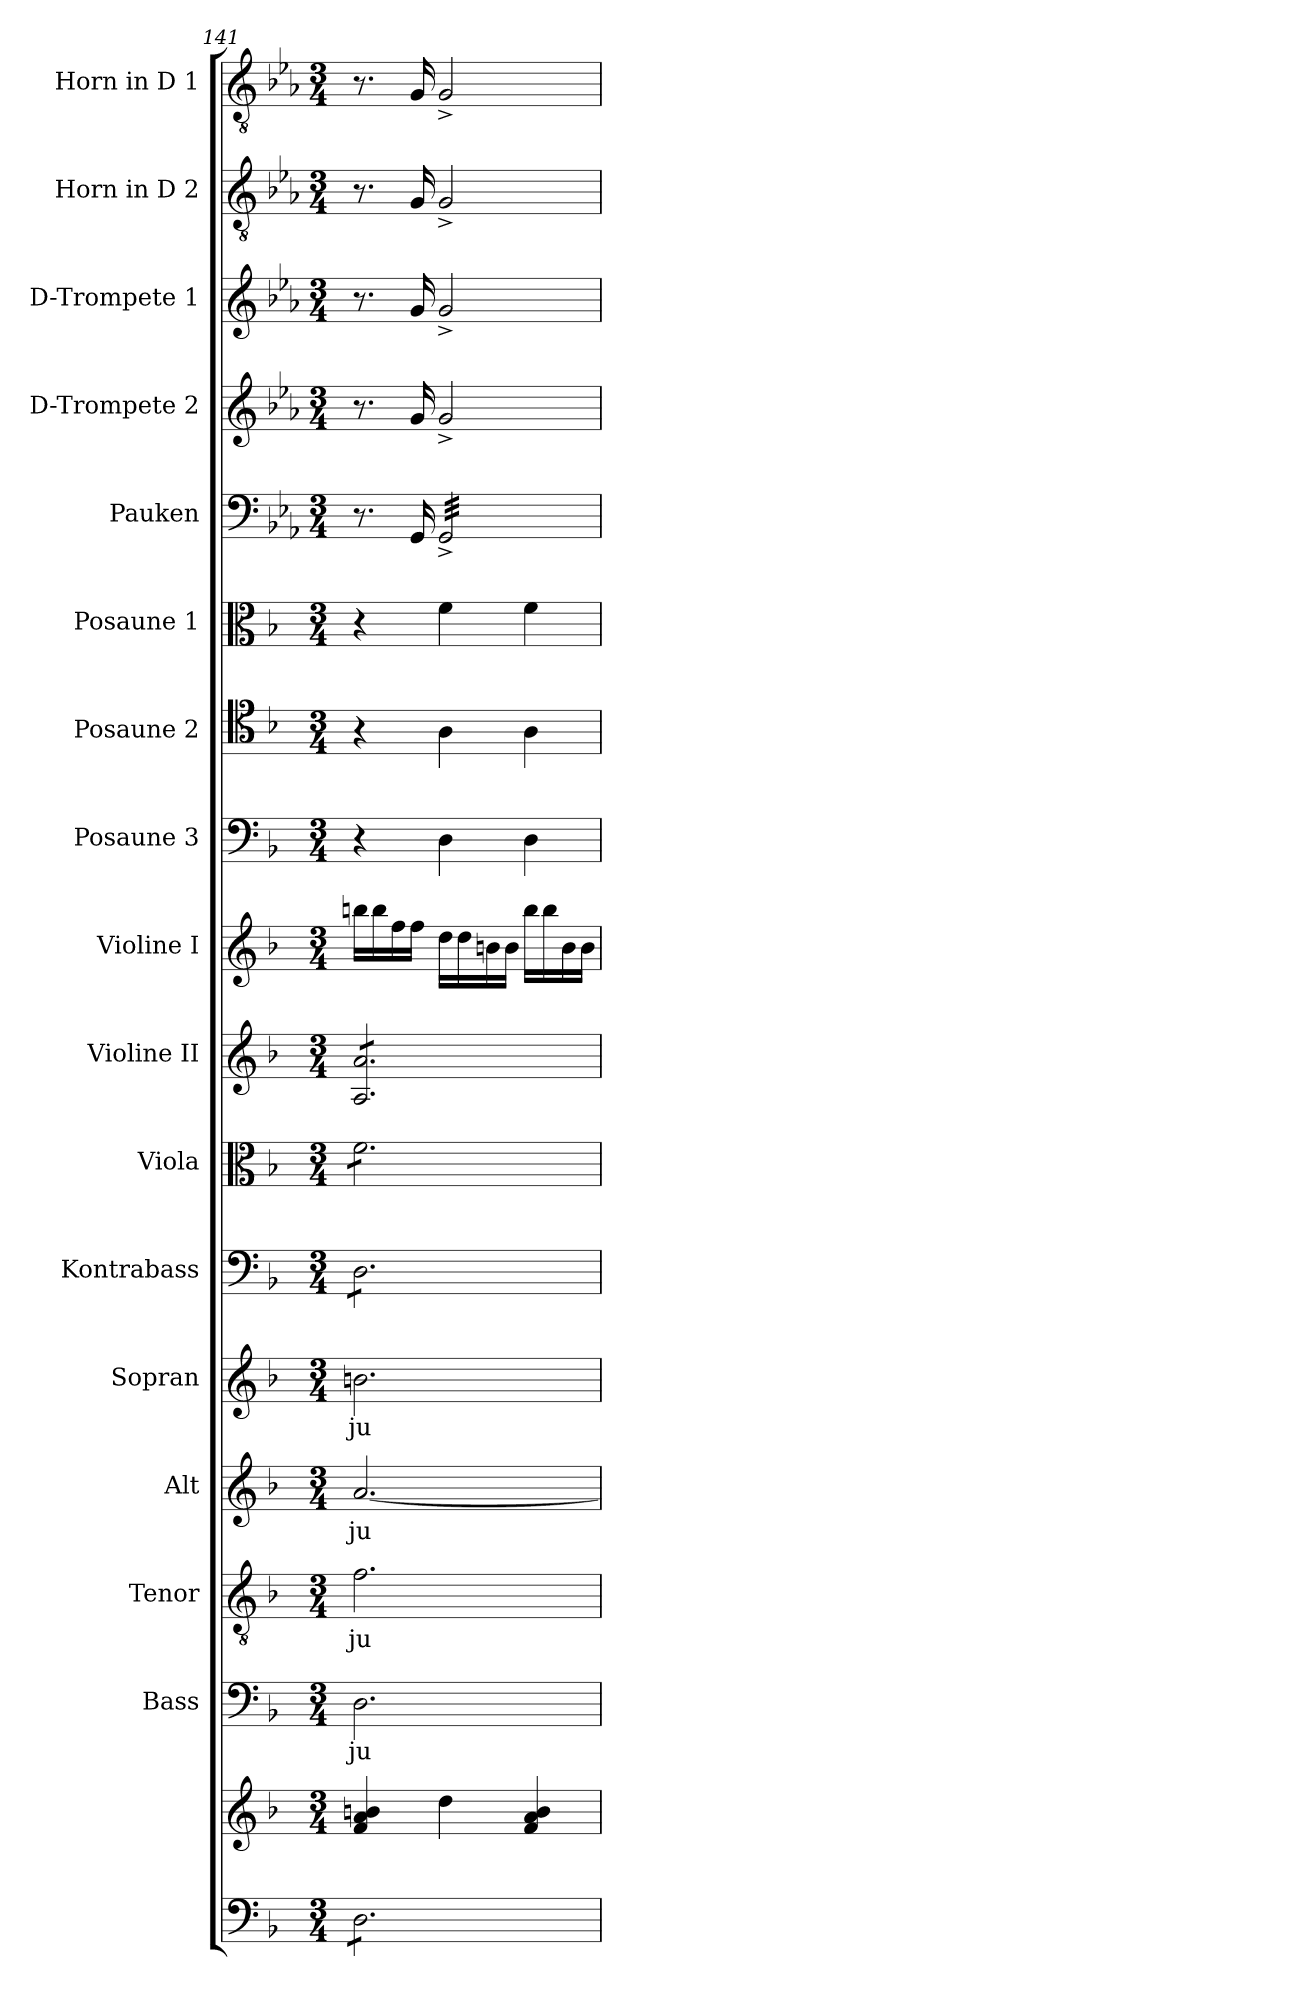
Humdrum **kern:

**kern	**kern	**kern	**text	**kern	**text	**kern	**text	**kern	**text	**kern	**kern	**kern	**kern	**kern	**kern	**kern	**kern	**kern	**kern	**kern	**kern
*part17	*part17	*part16	*part16	*part15	*part15	*part14	*part14	*part13	*part13	*part12	*part11	*part10	*part9	*part8	*part7	*part6	*part5	*part4	*part3	*part2	*part1
*staff18	*staff17	*staff16	*staff16	*staff15	*staff15	*staff14	*staff14	*staff13	*staff13	*staff12	*staff11	*staff10	*staff9	*staff8	*staff7	*staff6	*staff5	*staff4	*staff3	*staff2	*staff1
*	*	*I"Bass	*	*I"Tenor	*	*I"Alt	*	*I"Sopran	*	*I"Kontrabass	*I"Viola	*I"Violine II	*I"Violine I	*I"Posaune 3	*I"Posaune 2	*I"Posaune 1	*I"Pauken	*I"D-Trompete 2	*I"D-Trompete 1	*I"Horn in D 2	*I"Horn in D 1
*	*	*I'B.	*	*I'T.	*	*I'A.	*	*I'S.	*	*I'Kb.	*I'Vla.	*I'Vl. II	*I'Vl. I	*I'Pos. 3	*I'Pos. 2	*I'Pos. 1	*I'Pk.	*I'D Trp. 2	*I'D Trp. 1	*I'Hrn. 2	*I'Hrn. 1
*clefF4	*clefG2	*clefF4	*	*clefGv2	*	*clefG2	*	*clefG2	*	*clefF4	*clefC3	*clefG2	*clefG2	*clefF4	*clefC4	*clefC3	*clefF4	*clefG2	*clefG2	*clefGv2	*clefGv2
*	*	*	*	*	*	*	*	*	*	*ITrd7c12	*	*	*	*	*	*	*ITrd-1c-2	*ITrd-1c-2	*ITrd-1c-2	*ITrd-1c-2	*ITrd-1c-2
*k[b-]	*k[b-]	*k[b-]	*	*k[b-]	*	*k[b-]	*	*k[b-]	*	*k[b-]	*k[b-]	*k[b-]	*k[b-]	*k[b-]	*k[b-]	*k[b-]	*k[b-]	*k[b-]	*k[b-]	*k[b-]	*k[b-]
*F:	*F:	*F:	*	*F:	*	*F:	*	*F:	*	*F:	*F:	*F:	*F:	*F:	*F:	*F:	*F:	*F:	*F:	*F:	*F:
*M3/4	*M3/4	*M3/4	*	*M3/4	*	*M3/4	*	*M3/4	*	*M3/4	*M3/4	*M3/4	*M3/4	*M3/4	*M3/4	*M3/4	*M3/4	*M3/4	*M3/4	*M3/4	*M3/4
=141	=141	=141	=141	=141	=141	=141	=141	=141	=141	=141	=141	=141	=141	=141	=141	=141	=141	=141	=141	=141	=141
!	!	!	!LO:LY:b	!	!LO:LY:b	!	!LO:LY:b	!	!LO:LY:b	!	!	!	!	!	!	!	!	!	!	!	!
*tremolo	*	*	*	*	*	*	*	*	*	*	*	*	*	*	*	*	*	*	*	*	*
*	*	*	*	*	*	*	*	*	*	*tremolo	*	*	*	*	*	*	*	*	*	*	*
*	*	*	*	*	*	*	*	*	*	*	*tremolo	*	*	*	*	*	*	*	*	*	*
*	*	*	*	*	*	*	*	*	*	*	*	*tremolo	*	*	*	*	*	*	*	*	*
8D\L	4f/ 4a/ 4bn/	2.D\	ju-	2.f\	ju-	[2.a/	ju-	2.bn\	ju-	8DD\L	8f\L	8A/ 8a/L	16bbn\LL	4r	4r	4r	8.r	8.r	8.r	8.r	8.r
.	.	.	.	.	.	.	.	.	.	.	.	.	16bb\	.	.	.	.	.	.	.	.
8D\	.	.	.	.	.	.	.	.	.	8DD\	8f\	8A/ 8a/	16ff\	.	.	.	.	.	.	.	.
.	.	.	.	.	.	.	.	.	.	.	.	.	16ff\JJ	.	.	.	16AA/	16a/	16a/	16A/	16A/
*	*	*	*	*	*	*	*	*	*	*	*	*	*	*	*	*	*tremolo	*	*	*	*
8D\	4dd\	.	.	.	.	.	.	.	.	8DD\	8f\	8A/ 8a/	16dd\LL	4D\	4A\	4f\	32AA^</LLL	2a^</	2a^</	2A^</	2A^</
.	.	.	.	.	.	.	.	.	.	.	.	.	.	.	.	.	32AA^</	.	.	.	.
.	.	.	.	.	.	.	.	.	.	.	.	.	16dd\	.	.	.	32AA^</	.	.	.	.
.	.	.	.	.	.	.	.	.	.	.	.	.	.	.	.	.	32AA^</	.	.	.	.
8D\	.	.	.	.	.	.	.	.	.	8DD\	8f\	8A/ 8a/	16bn\	.	.	.	32AA^</	.	.	.	.
.	.	.	.	.	.	.	.	.	.	.	.	.	.	.	.	.	32AA^</	.	.	.	.
.	.	.	.	.	.	.	.	.	.	.	.	.	16b\JJ	.	.	.	32AA^</	.	.	.	.
.	.	.	.	.	.	.	.	.	.	.	.	.	.	.	.	.	32AA^</	.	.	.	.
8D\	4f/ 4a/ 4b/	.	.	.	.	.	.	.	.	8DD\	8f\	8A/ 8a/	16bb\LL	4D\	4A\	4f\	32AA^</	.	.	.	.
.	.	.	.	.	.	.	.	.	.	.	.	.	.	.	.	.	32AA^</	.	.	.	.
.	.	.	.	.	.	.	.	.	.	.	.	.	16bb\	.	.	.	32AA^</	.	.	.	.
.	.	.	.	.	.	.	.	.	.	.	.	.	.	.	.	.	32AA^</	.	.	.	.
8D\J	.	.	.	.	.	.	.	.	.	8DD\J	8f\J	8A/ 8a/J	16b\	.	.	.	32AA^</	.	.	.	.
*	*	*	*	*	*	*	*	*	*	*	*	*Xtremolo	*	*	*	*	*	*	*	*	*
*	*	*	*	*	*	*	*	*	*	*	*Xtremolo	*	*	*	*	*	*	*	*	*	*
*	*	*	*	*	*	*	*	*	*	*Xtremolo	*	*	*	*	*	*	*	*	*	*	*
*Xtremolo	*	*	*	*	*	*	*	*	*	*	*	*	*	*	*	*	*	*	*	*	*
.	.	.	.	.	.	.	.	.	.	.	.	.	.	.	.	.	32AA^</	.	.	.	.
.	.	.	.	.	.	.	.	.	.	.	.	.	16b\JJ	.	.	.	32AA^</	.	.	.	.
.	.	.	.	.	.	.	.	.	.	.	.	.	.	.	.	.	32AA^</JJJ	.	.	.	.
*	*	*	*	*	*	*	*	*	*	*	*	*	*	*	*	*	*Xtremolo	*	*	*	*
=	=	=	=	=	=	=	=	=	=	=	=	=	=	=	=	=	=	=	=	=	=
*-	*-	*-	*-	*-	*-	*-	*-	*-	*-	*-	*-	*-	*-	*-	*-	*-	*-	*-	*-	*-	*-
